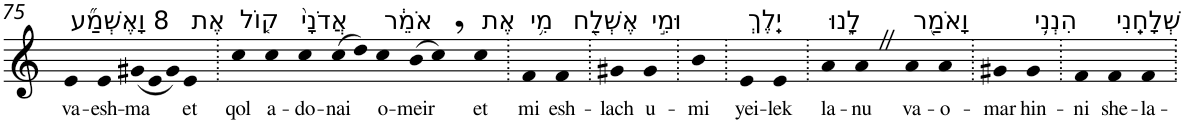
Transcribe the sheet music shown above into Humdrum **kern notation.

**kern	**text
*part1	*part1
*staff1	*staff1
*I"Piano	*
*I'Pno	*
!!LO:PB:g=z
*clefG2	*
*k[]	*
=75	=75
!LO:TX:a:t=8 וָאֶשְׁמַ֞ע	!
!	!LO:LY:b
4e	va-
!	!LO:LY:b
4e	-esh-
!	!LO:LY:b
(12g#X	-ma
12e	.
12g#)	.
!LO:TX:a:t=אֶת	!
!	!LO:LY:b
4e	et
=76.	=76.
!LO:TX:a:t=ק֤וֹל	!
!	!LO:LY:b
4cc	qol
!LO:TX:a:t=אֲדֹנָי֙	!
!	!LO:LY:b
4cc	a-
!	!LO:LY:b
4cc	-do-
!	!LO:LY:b
(8cc	-nai
8dd)	.
!LO:TX:a:t=אֹמֵ֔ר	!
!	!LO:LY:b
4cc	o-
!	!LO:LY:b
(8b	-meir
8cc,)	.
!LO:TX:a:t=אֶת	!
!	!LO:LY:b
4cc	et
=77.	=77.
!LO:TX:a:t=מִ֥י	!
!	!LO:LY:b
4f	mi
!LO:TX:a:t=אֶשְׁלַ֖ח	!
!	!LO:LY:b
4f	esh-
=78.	=78.
!	!LO:LY:b
4g#X	-lach
!LO:TX:a:t=וּמִ֣י	!
!	!LO:LY:b
4g#	u-
=79.	=79.
!	!LO:LY:b
4b	-mi
=80.	=80.
!LO:TX:a:t=יֵֽלֶךְ	!
!	!LO:LY:b
4e	yei-
!	!LO:LY:b
4e	-lek
=81.	=81.
!LO:TX:a:t=לָ֑נוּ	!
!	!LO:LY:b
4a	la-
!	!LO:LY:b
4aZ	-nu
!LO:TX:a:t=וָאֹמַ֖ר	!
!	!LO:LY:b
4a	va-
!	!LO:LY:b
4a	-o-
=82.	=82.
!	!LO:LY:b
4g#X	-mar
!LO:TX:a:t=הִנְנִ֥י	!
!	!LO:LY:b
4g#	hin-
=83.	=83.
!	!LO:LY:b
4f	-ni
!LO:TX:a:t=שְׁלָחֵֽנִי	!
!	!LO:LY:b
4f	she-
!	!LO:LY:b
4f	-la-
=.	=.
*-	*-
